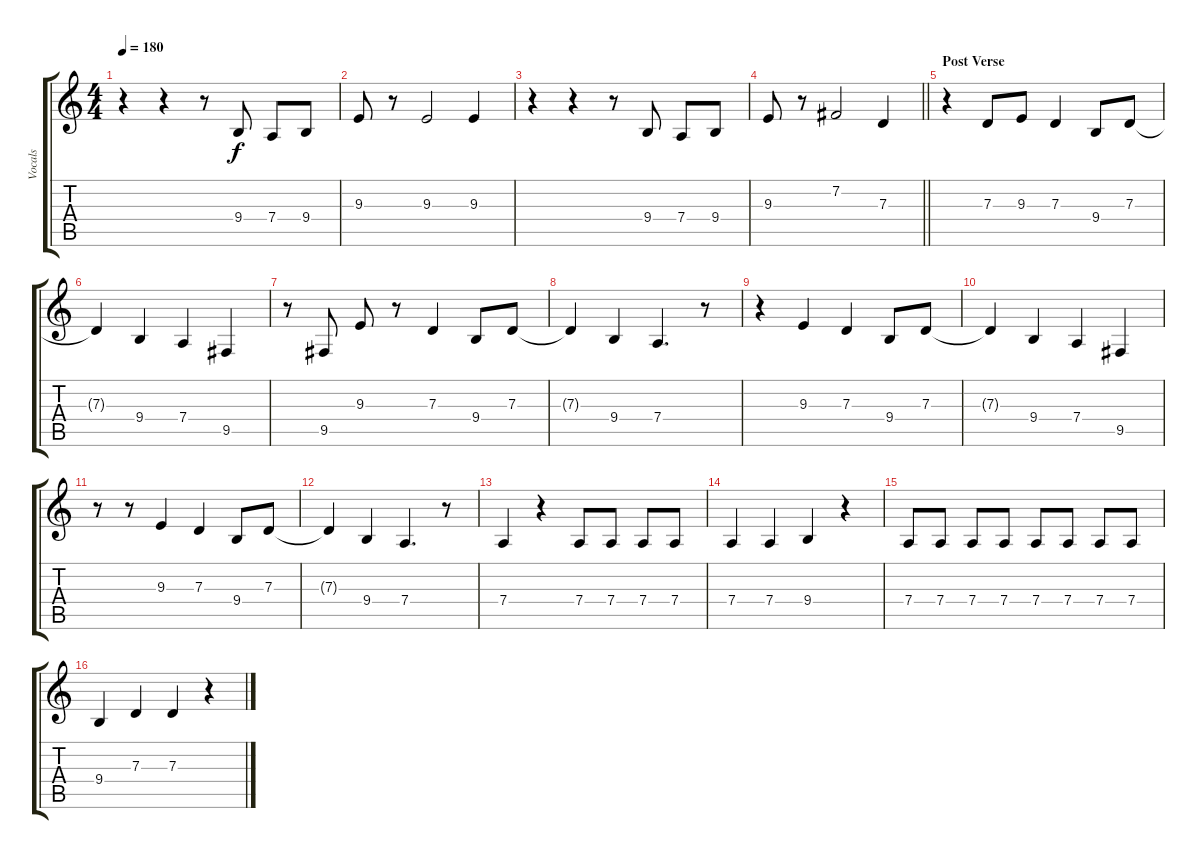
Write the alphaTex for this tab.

\track ("Vocals" "Vocals") {instrument voiceoohs}
\staff {score tabs}
\tuning (E4 B3 G3 D3 A2 E2) {hide}
\ts (4 4)
\tempo 180
\clef g2
\ks c
r.4{dy f} r.4 r.8 9.4.8 7.4.8 9.4.8 |
9.3.8 r.8 9.3.2 9.3.4 |
r.4 r.4 r.8 9.4.8 7.4.8 9.4.8 |
\barLineRight lightlight
9.3.8 r.8 7.2.2 7.3.4 |
\section ("" "Post Verse")
r.4 7.3.8 9.3.8 7.3.4 9.4.8 7.3.8 |
7.3{t}.4 9.4.4 7.4.4 9.5.4 |
r.8 9.5.8 9.3.8 r.8 7.3.4 9.4.8 7.3.8 |
7.3{t}.4 9.4.4 7.4.4{d} r.8 |
r.4 9.3.4 7.3.4 9.4.8 7.3.8 |
7.3{t}.4 9.4.4 7.4.4 9.5.4 |
r.8 r.8 9.3.4 7.3.4 9.4.8 7.3.8 |
7.3{t}.4 9.4.4 7.4.4{d} r.8 |
7.4.4 r.4 7.4.8 7.4.8 7.4.8 7.4.8 |
7.4.4 7.4.4 9.4.4 r.4 |
7.4.8 7.4.8 7.4.8 7.4.8 7.4.8 7.4.8 7.4.8 7.4.8 |
9.4.4 7.3.4 7.3.4 r.4
